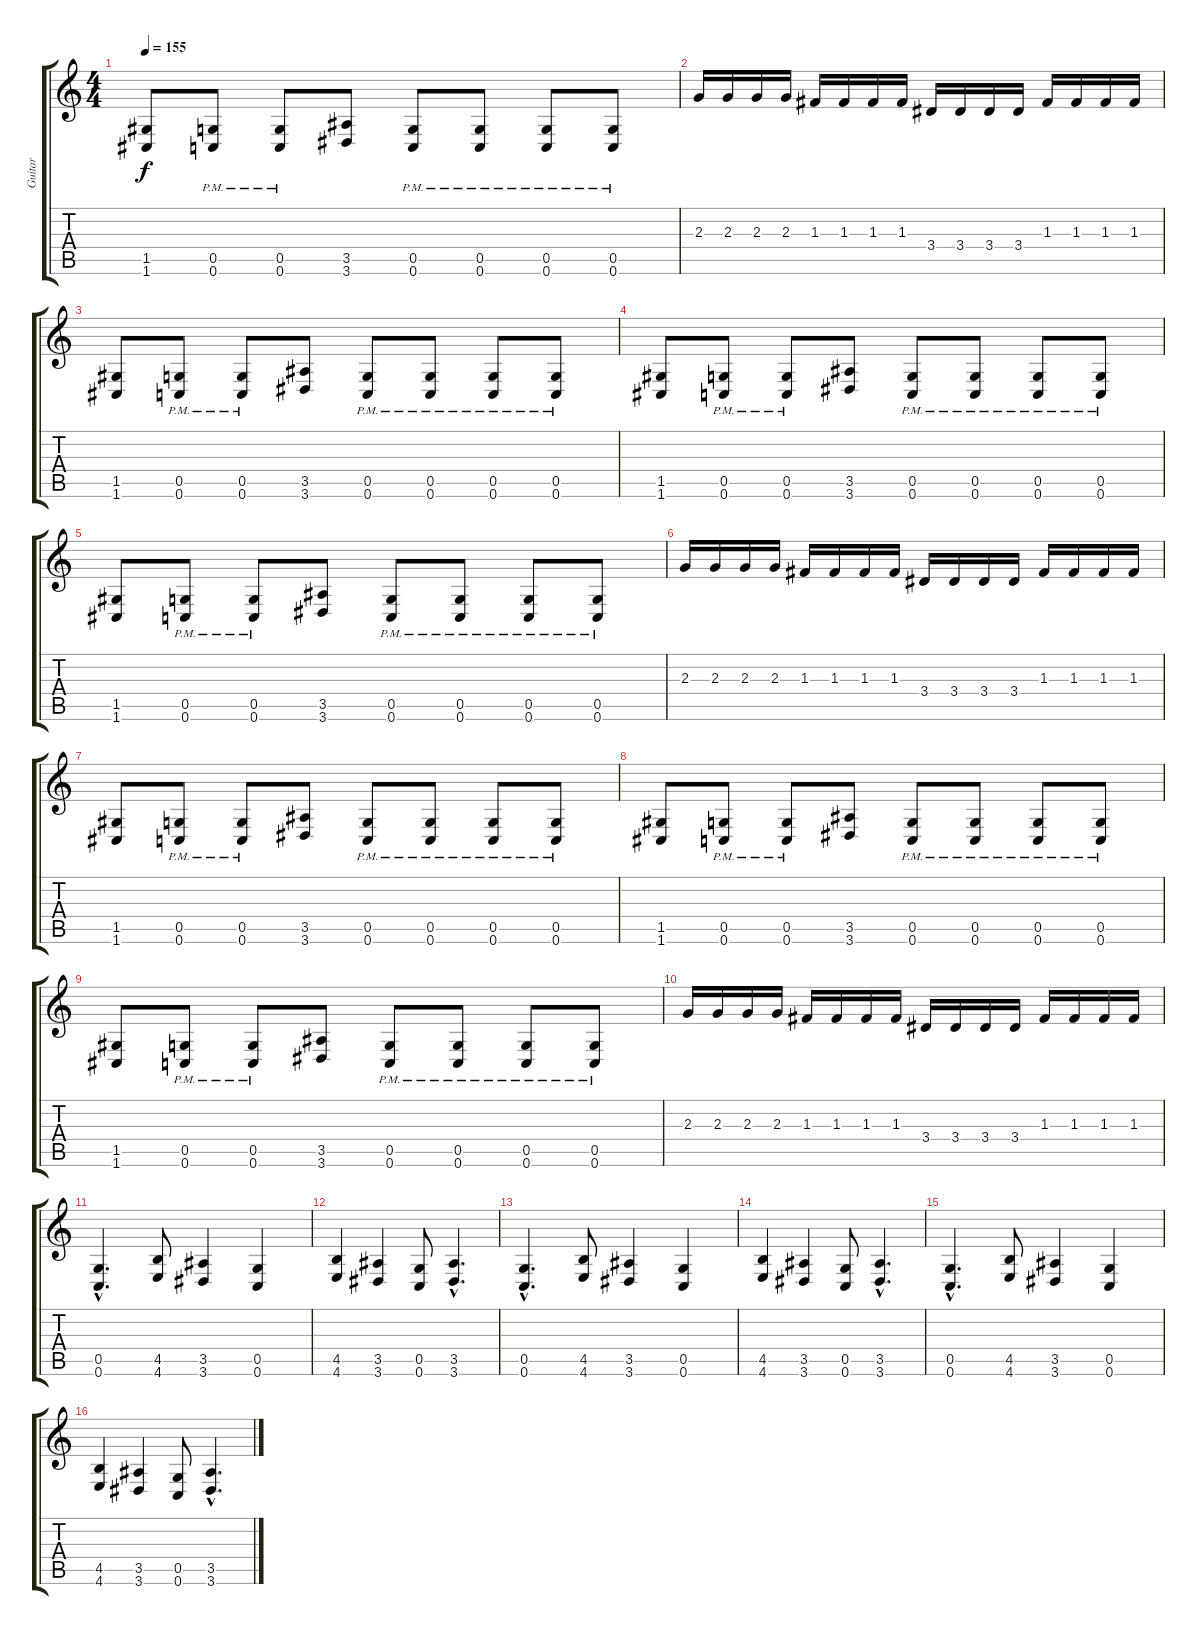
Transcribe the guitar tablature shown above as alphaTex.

\track ("Guitar" "Guitar") {instrument distortionguitar}
\staff {score tabs}
\tuning (D4 A3 F3 C3 G2 C2) {hide}
\ts (4 4)
\tempo 155
\clef g2
\ks c
(1.5 1.6).8{dy f} (0.5{pm} 0.6{pm}).8 (0.5{pm} 0.6{pm}).8 (3.5 3.6).8 (0.5{pm} 0.6{pm}).8 (0.5{pm} 0.6{pm}).8 (0.5{pm} 0.6{pm}).8 (0.5{pm} 0.6{pm}).8 |
2.3.16 2.3.16 2.3.16 2.3.16 1.3.16 1.3.16 1.3.16 1.3.16 3.4.16 3.4.16 3.4.16 3.4.16 1.3.16 1.3.16 1.3.16 1.3.16 |
(1.5 1.6).8 (0.5{pm} 0.6{pm}).8 (0.5{pm} 0.6{pm}).8 (3.5 3.6).8 (0.5{pm} 0.6{pm}).8 (0.5{pm} 0.6{pm}).8 (0.5{pm} 0.6{pm}).8 (0.5{pm} 0.6{pm}).8 |
(1.5 1.6).8 (0.5{pm} 0.6{pm}).8 (0.5{pm} 0.6{pm}).8 (3.5 3.6).8 (0.5{pm} 0.6{pm}).8 (0.5{pm} 0.6{pm}).8 (0.5{pm} 0.6{pm}).8 (0.5{pm} 0.6{pm}).8 |
(1.5 1.6).8 (0.5{pm} 0.6{pm}).8 (0.5{pm} 0.6{pm}).8 (3.5 3.6).8 (0.5{pm} 0.6{pm}).8 (0.5{pm} 0.6{pm}).8 (0.5{pm} 0.6{pm}).8 (0.5{pm} 0.6{pm}).8 |
2.3.16 2.3.16 2.3.16 2.3.16 1.3.16 1.3.16 1.3.16 1.3.16 3.4.16 3.4.16 3.4.16 3.4.16 1.3.16 1.3.16 1.3.16 1.3.16 |
(1.5 1.6).8 (0.5{pm} 0.6{pm}).8 (0.5{pm} 0.6{pm}).8 (3.5 3.6).8 (0.5{pm} 0.6{pm}).8 (0.5{pm} 0.6{pm}).8 (0.5{pm} 0.6{pm}).8 (0.5{pm} 0.6{pm}).8 |
(1.5 1.6).8 (0.5{pm} 0.6{pm}).8 (0.5{pm} 0.6{pm}).8 (3.5 3.6).8 (0.5{pm} 0.6{pm}).8 (0.5{pm} 0.6{pm}).8 (0.5{pm} 0.6{pm}).8 (0.5{pm} 0.6{pm}).8 |
(1.5 1.6).8 (0.5{pm} 0.6{pm}).8 (0.5{pm} 0.6{pm}).8 (3.5 3.6).8 (0.5{pm} 0.6{pm}).8 (0.5{pm} 0.6{pm}).8 (0.5{pm} 0.6{pm}).8 (0.5{pm} 0.6{pm}).8 |
2.3.16 2.3.16 2.3.16 2.3.16 1.3.16 1.3.16 1.3.16 1.3.16 3.4.16 3.4.16 3.4.16 3.4.16 1.3.16 1.3.16 1.3.16 1.3.16 |
(0.5{hac} 0.6{hac}).4{d} (4.5 4.6).8 (3.5 3.6).4 (0.5 0.6).4 |
(4.5 4.6).4 (3.5 3.6).4 (0.5 0.6).8 (3.5{hac} 3.6{hac}).4{d} |
(0.5{hac} 0.6{hac}).4{d} (4.5 4.6).8 (3.5 3.6).4 (0.5 0.6).4 |
(4.5 4.6).4 (3.5 3.6).4 (0.5 0.6).8 (3.5{hac} 3.6{hac}).4{d} |
(0.5{hac} 0.6{hac}).4{d} (4.5 4.6).8 (3.5 3.6).4 (0.5 0.6).4 |
(4.5 4.6).4 (3.5 3.6).4 (0.5 0.6).8 (3.5{hac} 3.6{hac}).4{d}
